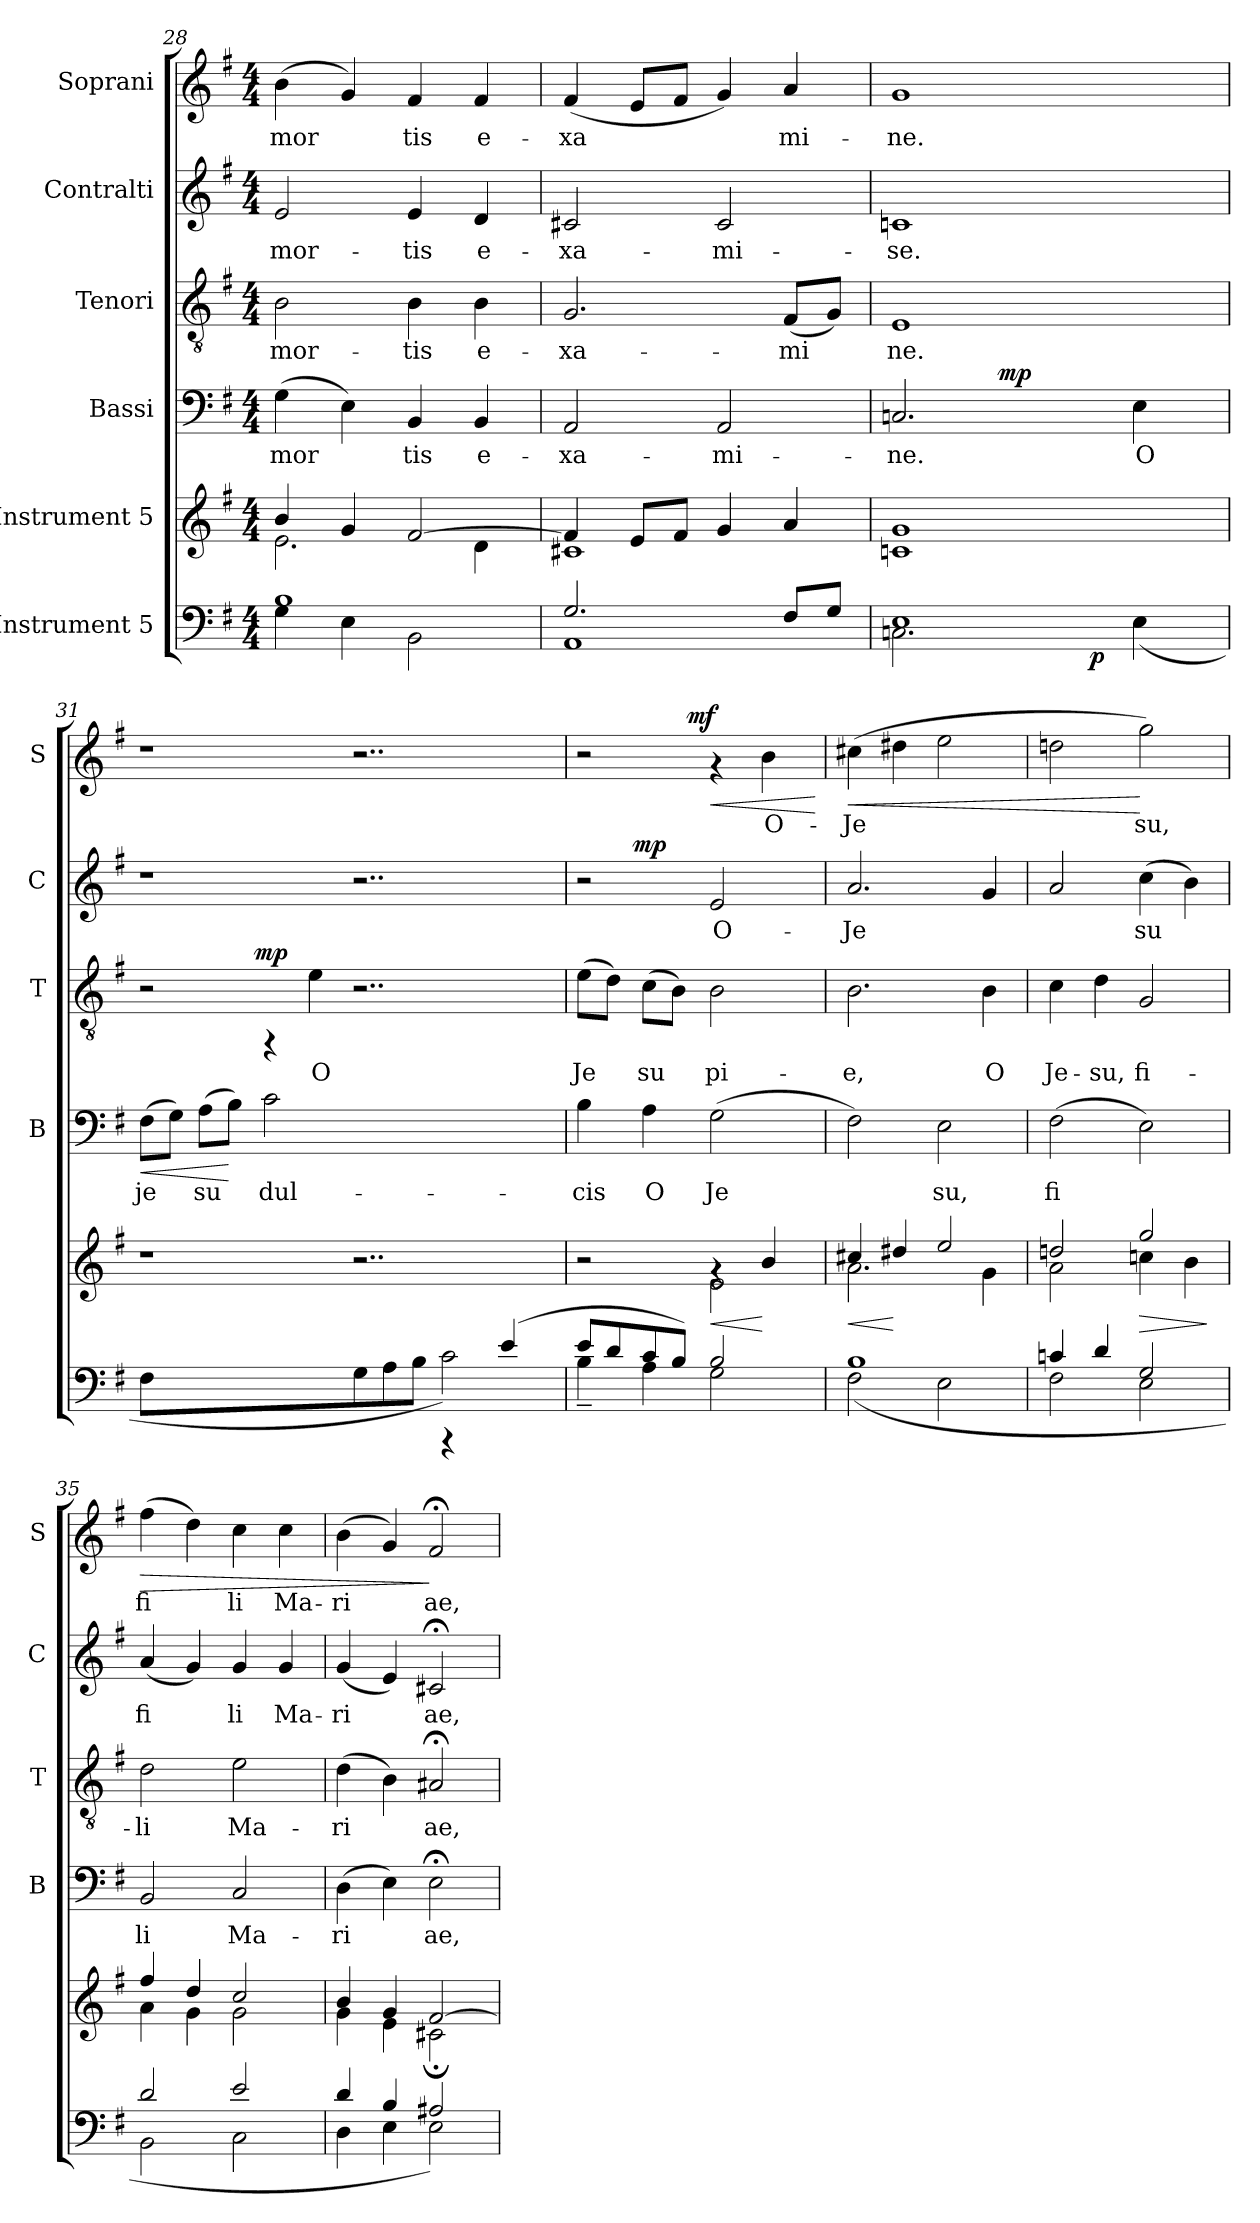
**kern	**dynam	**kern	**dynam	**kern	**text	**dynam	**kern	**text	**dynam	**kern	**text	**dynam	**kern	**text	**dynam
*part6	*part6	*part5	*part5	*part4	*part4	*part4	*part3	*part3	*part3	*part2	*part2	*part2	*part1	*part1	*part1
*staff6	*staff6	*staff5	*staff5	*staff4	*staff4	*staff4	*staff3	*staff3	*staff3	*staff2	*staff2	*staff2	*staff1	*staff1	*staff1
*I"Instrument 5	*	*I"Instrument 5	*	*I"Bassi	*	*	*I"Tenori	*	*	*I"Contralti	*	*	*I"Soprani	*	*
*	*	*	*	*I'B	*	*	*I'T	*	*	*I'C	*	*	*I'S	*	*
*clefF4	*	*clefG2	*	*clefF4	*	*	*clefGv2	*	*	*clefG2	*	*	*clefG2	*	*
*k[f#]	*	*k[f#]	*	*k[f#]	*	*	*k[f#]	*	*	*k[f#]	*	*	*k[f#]	*	*
*G:	*	*G:	*	*G:	*	*	*G:	*	*	*G:	*	*	*G:	*	*
*M4/4	*	*M4/4	*	*M4/4	*	*	*M4/4	*	*	*M4/4	*	*	*M4/4	*	*
=28	=28	=28	=28	=28	=28	=28	=28	=28	=28	=28	=28	=28	=28	=28	=28
*^	*	*^	*	*	*	*	*	*	*	*	*	*	*	*	*
!	!	!	!	!	!	!	!LO:LY:b:cj	!	!	!LO:LY:b:cj	!	!	!LO:LY:b:cj	!	!	!LO:LY:b:cj	!
1B	4G\	.	4b/	2.e\	.	(>4G\	mor-	.	2B\	mor-	.	2e/	mor-	.	(>4b\	mor-	.
!	!	!	!	!	!	!	!LO:LY:b:cj	!	!	!	!	!	!	!	!	!LO:LY:b:cj	!
.	4E\	.	4g/	.	.	4E\)	--	.	.	.	.	.	.	.	4g/)	--	.
!	!	!	!	!	!	!	!LO:LY:b:cj	!	!	!LO:LY:b:cj	!	!	!LO:LY:b:cj	!	!	!LO:LY:b:cj	!
.	2BB\	.	[>2f#/	.	.	4BB/	-tis	.	4B\	-tis	.	4e/	-tis	.	4f#/	-tis	.
!	!	!	!	!	!	!	!LO:LY:b:cj	!	!	!LO:LY:b:cj	!	!	!LO:LY:b:cj	!	!	!LO:LY:b:cj	!
.	.	.	.	4d\	.	4BB/	e-	.	4B\	e-	.	4d/	e-	.	4f#/	e-	.
=29	=29	=29	=29	=29	=29	=29	=29	=29	=29	=29	=29	=29	=29	=29	=29	=29	=29
!	!	!	!	!	!	!	!LO:LY:b:cj	!	!	!LO:LY:b:cj	!	!	!LO:LY:b:cj	!	!	!LO:LY:b:cj	!
2.G/	1AA	.	4f#/]	1c#X	.	2AA/	-xa-	.	2.G/	-xa-	.	2c#X/	-xa-	.	(>4f#/	-xa-	.
!	!	!	!	!	!	!	!	!	!	!	!	!	!	!	!	!LO:LY:b:cj	!
.	.	.	8e/L	.	.	.	.	.	.	.	.	.	.	.	8e/L	--	.
!	!	!	!	!	!	!	!	!	!	!	!	!	!	!	!	!LO:LY:b:cj	!
.	.	.	8f#/J	.	.	.	.	.	.	.	.	.	.	.	8f#/J	--	.
!	!	!	!	!	!	!	!LO:LY:b:cj	!	!	!	!	!	!LO:LY:b:cj	!	!	!LO:LY:b:cj	!
.	.	.	4g/	.	.	2AA/	-mi-	.	.	.	.	2c#/	-mi-	.	4g/)	--	.
!	!	!	!	!	!	!	!	!	!	!LO:LY:b:cj	!	!	!	!	!	!LO:LY:b:cj	!
8F#/L	.	.	4a/	.	.	.	.	.	(<8F#/L	-mi-	.	.	.	.	4a/	-mi-	.
!	!	!	!	!	!	!	!	!	!	!LO:LY:b:cj	!	!	!	!	!	!	!
8G/J	.	.	.	.	.	.	.	.	8G/J)	--	.	.	.	.	.	.	.
*	*	*	*v	*v	*	*	*	*	*	*	*	*	*	*	*	*	*
=30	=30	=30	=30	=30	=30	=30	=30	=30	=30	=30	=30	=30	=30	=30	=30	=30
!	!	!	!	!	!	!LO:LY:b:cj	!	!	!LO:LY:b:cj	!	!	!LO:LY:b:cj	!	!	!LO:LY:b:cj	!
*	*^	*	*	*	*^	*	*	*	*	*	*	*	*	*	*	*
1E	2.Cn\	2ryy	.	1cn 1g	.	2.Cn/	4ryy	-ne.	.	1E	-ne.	.	1cn	-se.	.	1g	-ne.	.
.	.	.	.	.	.	.	16..ryy	.	.	.	.	.	.	.	.	.	.	.
!	!	!	!	!	!	!	!	!	!LO:DY:b	!	!	!	!	!	!	!	!	!
.	.	.	.	.	.	.	2ryy	.	mp	.	.	.	.	.	.	.	.	.
.	.	8ryy	.	.	.	.	.	.	.	.	.	.	.	.	.	.	.	.
!	!	!	!LO:DY:b	!	!	!	!	!	!	!	!	!	!	!	!	!	!	!
.	.	4.ryy	p	.	.	.	.	.	.	.	.	.	.	.	.	.	.	.
!	!	!	!	!	!	!	!	!LO:LY:b:cj	!	!	!	!	!	!	!	!	!	!
.	(<4E\	.	.	.	.	4E\	.	O	.	.	.	.	.	.	.	.	.	.
.	.	.	.	.	.	.	8ryy	.	.	.	.	.	.	.	.	.	.	.
.	.	.	.	.	.	.	64ryy	.	.	.	.	.	.	.	.	.	.	.
=31	=31	=31	=31	=31	=31	=31	=31	=31	=31	=31	=31	=31	=31	=31	=31	=31	=31	=31
!	!	!	!	!	!	!	!	!LO:LY:b:cj	!LO:HP:b	!	!	!	!	!	!	!	!	!
*	*v	*v	*	*	*	*v	*v	*	*	*^	*	*	*	*	*	*	*	*
8F#\L	4.ryy	.	1r	.	(>8F#\L	je-	<	2r	4ryy	.	.	1r	.	.	1r	.	.
!	!	!	!	!	!	!LO:LY:b:cj	!	!	!	!	!	!	!	!	!	!	!
2..ryy	.	.	.	.	8G\J)	--	.	.	.	.	.	.	.	.	.	.	.
!	!	!	!	!	!	!LO:LY:b:cj	!	!	!	!	!	!	!	!	!	!	!
.	.	.	.	.	(>8A\L	-su	.	.	8...ryy	.	.	.	.	.	.	.	.
*v	*v	*	*	*	*	*	*	*	*	*	*	*	*	*	*	*	*
!	!	!	!	!	!LO:LY:b:cj	!	!	!	!	!	!	!	!	!	!	!
.	.	.	.	8B\J)	.	[	.	.	.	.	.	.	.	.	.	.
*^	*	*	*	*	*	*	*	*	*	*	*	*	*	*	*	*
!	!	!	!	!	!	!	!	!	!	!	!LO:DY:a	!	!	!	!	!	!
.	.	.	.	.	.	.	.	.	1ryy	.	mp	.	.	.	.	.	.
!	!	!	!	!	!	!LO:LY:b:cj	!	!	!	!	!	!	!	!	!	!	!
*v	*v	*	*	*	*	*	*	*	*	*	*	*	*	*	*	*	*
.	.	.	.	2c\	dul-	.	4rFF	.	.	.	.	.	.	.	.	.
!	!	!	!	!	!	!	!	!	!LO:LY:b:cj	!	!	!	!	!	!	!
.	.	.	.	.	.	.	4e\	.	O	.	.	.	.	.	.	.
8G\	.	2..r	.	2..ryy	.	.	2..r	.	.	.	2..r	.	.	2..r	.	.
8A\	.	.	.	.	.	.	.	.	.	.	.	.	.	.	.	.
8B\J	.	.	.	.	.	.	.	.	.	.	.	.	.	.	.	.
*^	*	*	*	*	*	*	*	*	*	*	*	*	*	*	*	*
4rGGG	2c\)	.	.	.	.	.	.	.	.	.	.	.	.	.	.	.	.
.	.	.	.	.	.	.	.	.	4ryy	.	.	.	.	.	.	.	.
(>4e/	.	.	.	.	.	.	.	.	.	.	.	.	.	.	.	.	.
.	.	.	.	.	.	.	.	.	8ryy	.	.	.	.	.	.	.	.
.	.	.	.	.	.	.	.	.	64ryy	.	.	.	.	.	.	.	.
=32	=32	=32	=32	=32	=32	=32	=32	=32	=32	=32	=32	=32	=32	=32	=32	=32	=32
*	*	*	*^	*	*	*	*	*	*	*	*	*	*	*	*	*	*
!	!	!	!	!	!	!	!LO:LY:b:cj	!	!	!	!LO:LY:b:cj	!	!	!	!	!	!	!
*	*	*	*	*	*	*	*	*	*v	*v	*	*	*^	*	*	*^	*	*
8e/L	4B~>\	.	2r	2ryy	.	4B\	-cis	.	(>8e\L	Je-	.	2r	8...ryy	.	.	2r	4ryy	.	.
!	!	!	!	!	!	!	!	!	!	!LO:LY:b:cj	!	!	!	!	!	!	!	!	!
8d/	.	.	.	.	.	.	.	.	8d\J)	--	.	.	.	.	.	.	.	.	.
!	!	!	!	!	!	!	!	!	!	!	!	!	!	!	!LO:DY:b	!	!	!	!
.	.	.	.	.	.	.	.	.	.	.	.	.	2ryy	.	mp	.	.	.	.
!	!	!	!	!	!	!	!LO:LY:b:cj	!	!	!LO:LY:b:cj	!	!	!	!	!	!	!	!	!
8c/	4A\	.	.	.	.	4A\	O	.	(>8c\L	-su	.	.	.	.	.	.	8ryy	.	.
!	!	!	!	!	!	!	!	!	!	!LO:LY:b:cj	!	!	!	!	!	!	!	!	!
8B/J)	.	.	.	.	.	.	.	.	8B\J)	.	.	.	.	.	.	.	32.ryy	.	.
!	!	!	!	!	!	!	!	!	!	!	!	!	!	!	!	!	!	!	!LO:DY:b
.	.	.	.	.	.	.	.	.	.	.	.	.	.	.	.	.	2ryy	.	mf
!	!	!	!	!	!LO:HP:b	!	!LO:LY:b:cj	!	!	!LO:LY:b:cj	!	!	!	!LO:LY:b:cj	!	!	!	!	!LO:HP:b
2B/	2G\	.	4rg	2e\	<	(>2G\	Je-	.	2B\	pi-	.	2e/	.	O-	.	4rf	.	.	<
.	.	.	.	.	.	.	.	.	.	.	.	.	4ryy	.	.	.	.	.	.
!	!	!	!	!	!	!	!	!	!	!	!	!	!	!	!	!	!	!LO:LY:b:cj	!
.	.	.	4b/	.	[	.	.	.	.	.	.	.	.	.	.	4b\	.	O-	.
.	.	.	.	.	.	.	.	.	.	.	.	.	.	.	.	.	16ryy	.	.
.	.	.	.	.	.	.	.	.	.	.	.	.	64ryy	.	.	.	64ryy	.	.
*v	*v	*	*	*	*	*	*	*	*	*	*	*	*	*	*	*	*	*	*
*	*	*v	*v	*	*	*	*	*	*	*	*	*	*	*	*	*	*	*
.	.	.	.	.	.	.	.	.	.	.	.	.	.	.	.	.	[
!!LO:PB:g=z
=33	=33	=33	=33	=33	=33	=33	=33	=33	=33	=33	=33	=33	=33	=33	=33	=33	=33
*^	*	*	*	*	*	*	*	*	*	*	*	*	*	*	*	*	*
!	!	!	!	!LO:HP:b	!	!LO:LY:b:cj	!	!	!LO:LY:b:cj	!	!	!	!LO:LY:b:cj	!	!	!	!LO:LY:b:cj	!LO:HP:b
*	*	*	*	*	*	*	*	*	*	*	*v	*v	*	*	*	*	*	*
*	*	*	*^	*	*	*	*	*	*	*	*	*	*	*v	*v	*	*
1B	(<2F#\	.	4cc#X/	2.a\	<	2F#\)	--	.	2.B\	-e,	.	2.a/	-Je-	.	(>4cc#X\	-Je-	<
!	!	!	!	!	!	!	!	!	!	!	!	!	!	!	!	!LO:LY:b:cj	!
.	.	.	4dd#X/	.	[	.	.	.	.	.	.	.	.	.	4dd#X\	--	.
!	!	!	!	!	!	!	!LO:LY:b:cj	!	!	!	!	!	!	!	!	!LO:LY:b:cj	!
.	2E\	.	2ee/	.	.	2E\	-su,	.	.	.	.	.	.	.	2ee\	--	.
!	!	!	!	!	!	!	!	!	!	!LO:LY:b:cj	!	!	!LO:LY:b:cj	!	!	!	!
.	.	.	.	4g\	.	.	.	.	4B\	O	.	4g/	--	.	.	.	.
=34	=34	=34	=34	=34	=34	=34	=34	=34	=34	=34	=34	=34	=34	=34	=34	=34	=34
!	!	!	!	!	!	!	!LO:LY:b:cj	!	!	!LO:LY:b:cj	!	!	!LO:LY:b:cj	!	!	!LO:LY:b:cj	!
4cn/	2F#\	.	2ddn/	2a\	.	(>2F#\	fi-	.	4c\	Je-	.	2a/	--	.	2ddn\	--	.
!	!	!	!	!	!	!	!	!	!	!LO:LY:b:cj	!	!	!	!	!	!	!
4d/	.	.	.	.	.	.	.	.	4d\	-su,	.	.	.	.	.	.	.
!	!	!	!	!	!LO:HP:b	!	!LO:LY:b:cj	!	!	!LO:LY:b:cj	!	!	!LO:LY:b:cj	!	!	!LO:LY:b:cj	!
2G/	2E\	.	2gg/	4ccn\	>	2E\)	--	.	2G/	fi-	.	(>4cc\	-su	.	2gg\)	-su,	[
!	!	!	!	!	!	!	!	!	!	!	!	!	!LO:LY:b:cj	!	!	!	!
.	.	.	.	4b\	.	.	.	.	.	.	.	4b\)	.	.	.	.	.
*v	*v	*	*	*	*	*	*	*	*	*	*	*	*	*	*	*	*
*	*	*v	*v	*	*	*	*	*	*	*	*	*	*	*	*	*
.	.	.	]	.	.	.	.	.	.	.	.	.	.	.	.
=35	=35	=35	=35	=35	=35	=35	=35	=35	=35	=35	=35	=35	=35	=35	=35
*^	*	*^	*	*	*	*	*	*	*	*	*	*	*	*	*
!	!	!	!	!	!	!	!LO:LY:b:cj	!	!	!LO:LY:b:cj	!	!	!LO:LY:b:cj	!	!	!LO:LY:b:cj	!LO:HP:b
2d/	2BB\	.	4ff#/	4a\	.	2BB/	-li	.	2d\	-li	.	(<4a/	fi-	.	(>4ff#\	fi-	>
!	!	!	!	!	!	!	!	!	!	!	!	!	!LO:LY:b:cj	!	!	!LO:LY:b:cj	!
.	.	.	4dd/	4g\	.	.	.	.	.	.	.	4g/)	--	.	4dd\)	--	.
!	!	!	!	!	!	!	!LO:LY:b:cj	!	!	!LO:LY:b:cj	!	!	!LO:LY:b:cj	!	!	!LO:LY:b:cj	!
2e/	2C\	.	2cc/	2g\	.	2C/	Ma-	.	2e\	Ma-	.	4g/	-li	.	4cc\	-li	.
!	!	!	!	!	!	!	!	!	!	!	!	!	!LO:LY:b:cj	!	!	!LO:LY:b:cj	!
.	.	.	.	.	.	.	.	.	.	.	.	4g/	Ma-	.	4cc\	Ma-	.
=36	=36	=36	=36	=36	=36	=36	=36	=36	=36	=36	=36	=36	=36	=36	=36	=36	=36
!	!	!	!	!	!	!	!LO:LY:b:cj	!	!	!LO:LY:b:cj	!	!	!LO:LY:b:cj	!	!	!LO:LY:b:cj	!
4d/	4D\	.	4b/	4g\	.	(>4D\	-ri-	.	(>4d\	-ri-	.	(<4g/	-ri-	.	(>4b\	-ri-	.
!	!	!	!	!	!	!	!LO:LY:b:cj	!	!	!LO:LY:b:cj	!	!	!LO:LY:b:cj	!	!	!LO:LY:b:cj	!
4B/	4E\	.	4g/	4e\	.	4E\)	--	.	4B\)	--	.	4e/)	--	.	4g/)	--	.
!	!	!	!	!	!	!	!LO:LY:b:cj	!	!	!LO:LY:b:cj	!	!	!LO:LY:b:cj	!	!	!LO:LY:b:cj	!
2A#X/	2E\)	.	[>2f#/	2c#X;<\	.	2E;<\	-ae,	.	2A#X;</	-ae,	.	2c#X;</	-ae,	.	2f#;</	-ae,	]
*v	*v	*	*	*	*	*	*	*	*	*	*	*	*	*	*	*	*
*	*	*v	*v	*	*	*	*	*	*	*	*	*	*	*	*	*
=	=	=	=	=	=	=	=	=	=	=	=	=	=	=	=
*-	*-	*-	*-	*-	*-	*-	*-	*-	*-	*-	*-	*-	*-	*-	*-
